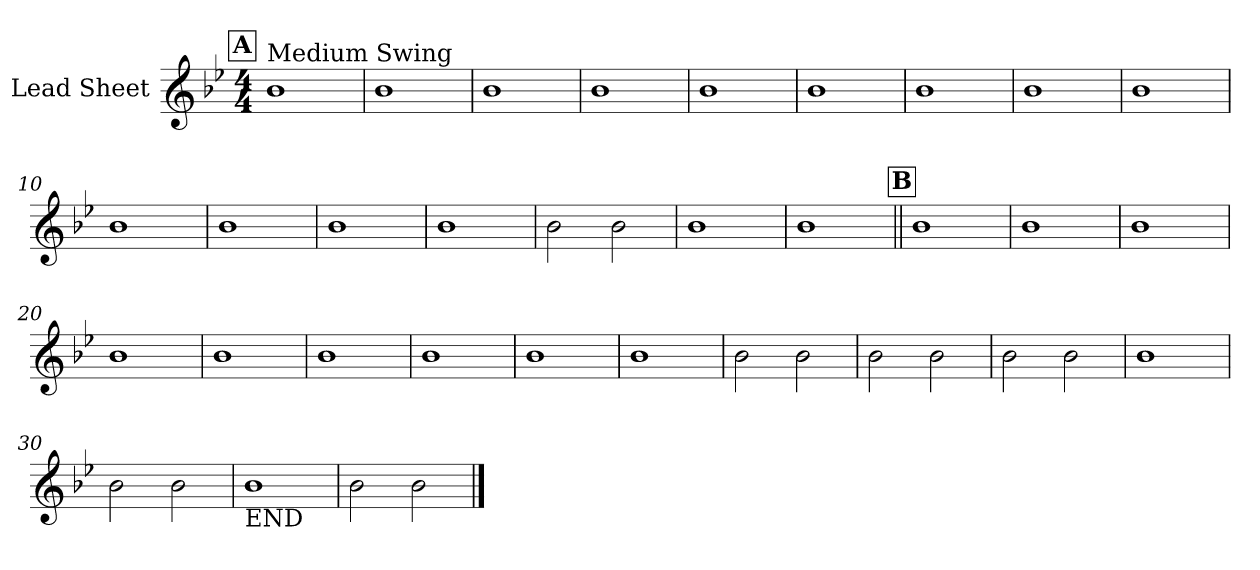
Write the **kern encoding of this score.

**kern
*part1
*staff1
*I"Lead Sheet
*clefG2
*k[b-e-]
*B-:
*M4/4
!!LO:REH:place=s1:a:fs=14:t=A
=1
!LO:TX:a:t=Medium Swing
1b-
=2
1b-
=3
1b-
=4
1b-
!!LO:LB:g=z
=5
1b-
=6
1b-
=7
1b-
=8
1b-
!!LO:LB:g=z
=9
1b-
=10
1b-
=11
1b-
=12
1b-
!!LO:LB:g=z
=13
1b-
=14
2b-\
2b-\
=15
1b-
=16
1b-
!!LO:LB:g=z
!!LO:REH:place=s1:a:fs=14:t=B
=17||
1b-
=18
1b-
=19
1b-
=20
1b-
!!LO:LB:g=z
=21
1b-
=22
1b-
=23
1b-
=24
1b-
!!LO:LB:g=z
=25
1b-
=26
2b-\
2b-\
=27
2b-\
2b-\
=28
2b-\
2b-\
!!LO:LB:g=z
=29
1b-
=30
2b-\
2b-\
=31
!LO:TX:b:t=END
1b-
=32
2b-\
2b-\
==
*-
